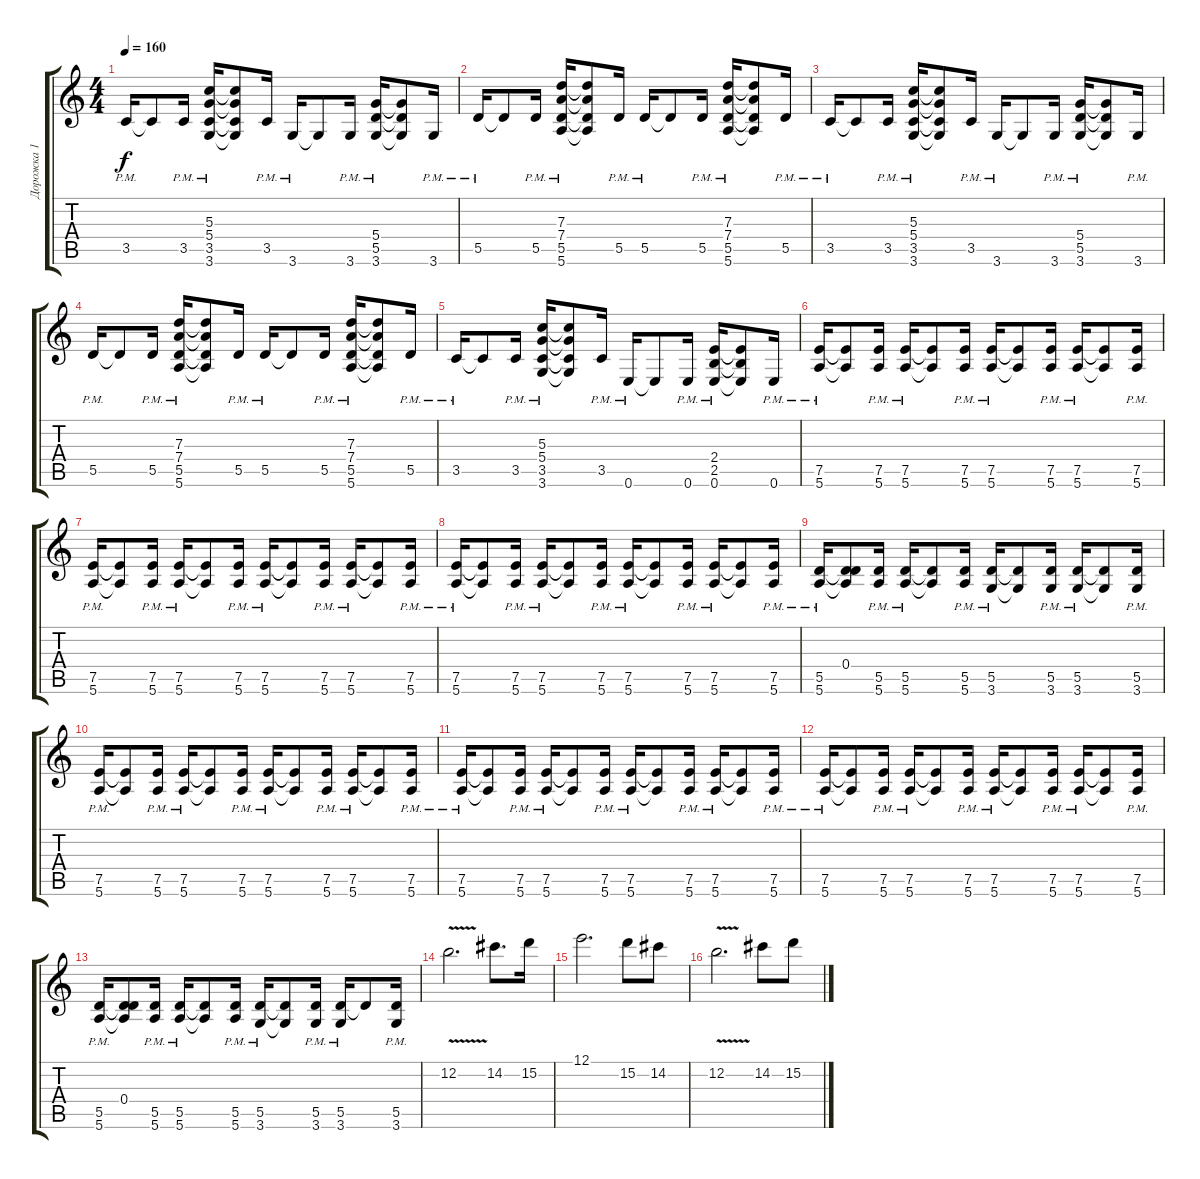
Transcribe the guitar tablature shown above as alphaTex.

\track ("Дорожка 1" "Дорожка 1") {instrument distortionguitar}
\staff {score tabs}
\tuning (E4 B3 G3 D3 A2 E2) {hide}
\ts (4 4)
\tempo 160
\clef g2
\ks c
3.5{pm}.16{dy f} 3.5{t}.8 3.5{pm}.16 (5.3{pm} 5.4{pm} 3.5{pm} 3.6{pm}).16 (5.3{t} 5.4{t} 3.5{t} 3.6{t}).8 3.5{pm}.16 3.6{pm}.16 3.6{t}.8 3.6{pm}.16 (5.4{pm} 5.5{pm} 3.6{pm}).16 (5.4{t} 5.5{t} 3.6{t}).8 3.6{pm}.16 |
5.5{pm}.16 5.5{t}.8 5.5{pm}.16 (7.3{pm} 7.4{pm} 5.5{pm} 5.6{pm}).16 (7.3{t} 7.4{t} 5.5{t} 5.6{t}).8 5.5{pm}.16 5.5{pm}.16 5.5{t}.8 5.5{pm}.16 (7.3{pm} 7.4{pm} 5.5{pm} 5.6{pm}).16 (7.3{t} 7.4{t} 5.5{t} 5.6{t}).8 5.5{pm}.16 |
3.5{pm}.16 3.5{t}.8 3.5{pm}.16 (5.3{pm} 5.4{pm} 3.5{pm} 3.6{pm}).16 (5.3{t} 5.4{t} 3.5{t} 3.6{t}).8 3.5{pm}.16 3.6{pm}.16 3.6{t}.8 3.6{pm}.16 (5.4{pm} 5.5{pm} 3.6{pm}).16 (5.4{t} 5.5{t} 3.6{t}).8 3.6{pm}.16 |
5.5{pm}.16 5.5{t}.8 5.5{pm}.16 (7.3{pm} 7.4{pm} 5.5{pm} 5.6{pm}).16 (7.3{t} 7.4{t} 5.5{t} 5.6{t}).8 5.5{pm}.16 5.5{pm}.16 5.5{t}.8 5.5{pm}.16 (7.3{pm} 7.4{pm} 5.5{pm} 5.6{pm}).16 (7.3{t} 7.4{t} 5.5{t} 5.6{t}).8 5.5{pm}.16 |
3.5{pm}.16 3.5{t}.8 3.5{pm}.16 (5.3{pm} 5.4{pm} 3.5{pm} 3.6{pm}).16 (5.3{t} 5.4{t} 3.5{t} 3.6{t}).8 3.5{pm}.16 0.6{pm}.16 0.6{t}.8 0.6{pm}.16 (2.4{pm} 2.5{pm} 0.6{pm}).16 (2.4{t} 2.5{t} 0.6{t}).8 0.6{pm}.16 |
(7.5{pm} 5.6{pm}).16 (7.5{t} 5.6{t}).8 (7.5{pm} 5.6{pm}).16 (7.5{pm} 5.6{pm}).16 (7.5{t} 5.6{t}).8 (7.5{pm} 5.6{pm}).16 (7.5{pm} 5.6{pm}).16 (7.5{t} 5.6{t}).8 (7.5{pm} 5.6{pm}).16 (7.5{pm} 5.6{pm}).16 (7.5{t} 5.6{t}).8 (7.5{pm} 5.6{pm}).16 |
(7.5{pm} 5.6{pm}).16 (7.5{t} 5.6{t}).8 (7.5{pm} 5.6{pm}).16 (7.5{pm} 5.6{pm}).16 (7.5{t} 5.6{t}).8 (7.5{pm} 5.6{pm}).16 (7.5{pm} 5.6{pm}).16 (7.5{t} 5.6{t}).8 (7.5{pm} 5.6{pm}).16 (7.5{pm} 5.6{pm}).16 (7.5{t} 5.6{t}).8 (7.5{pm} 5.6{pm}).16 |
(7.5{pm} 5.6{pm}).16 (7.5{t} 5.6{t}).8 (7.5{pm} 5.6{pm}).16 (7.5{pm} 5.6{pm}).16 (7.5{t} 5.6{t}).8 (7.5{pm} 5.6{pm}).16 (7.5{pm} 5.6{pm}).16 (7.5{t} 5.6{t}).8 (7.5{pm} 5.6{pm}).16 (7.5{pm} 5.6{pm}).16 (7.5{t} 5.6{t}).8 (7.5{pm} 5.6{pm}).16 |
(5.5{pm} 5.6).16 (0.4 5.5{t} 5.6{t}).8 (5.5{pm} 5.6).16 (5.5{pm} 5.6).16 (5.5{t} 5.6{t}).8 (5.5{pm} 5.6).16 (5.5{pm} 3.6{pm}).16 (5.5{t} 3.6{t}).8 (5.5{pm} 3.6{pm}).16 (5.5{pm} 3.6{pm}).16 (5.5{t} 3.6{t}).8 (5.5{pm} 3.6{pm}).16 |
(7.5{pm} 5.6{pm}).16 (7.5{t} 5.6{t}).8 (7.5{pm} 5.6{pm}).16 (7.5{pm} 5.6{pm}).16 (7.5{t} 5.6{t}).8 (7.5{pm} 5.6{pm}).16 (7.5{pm} 5.6{pm}).16 (7.5{t} 5.6{t}).8 (7.5{pm} 5.6{pm}).16 (7.5{pm} 5.6{pm}).16 (7.5{t} 5.6{t}).8 (7.5{pm} 5.6{pm}).16 |
(7.5{pm} 5.6{pm}).16 (7.5{t} 5.6{t}).8 (7.5{pm} 5.6{pm}).16 (7.5{pm} 5.6{pm}).16 (7.5{t} 5.6{t}).8 (7.5{pm} 5.6{pm}).16 (7.5{pm} 5.6{pm}).16 (7.5{t} 5.6{t}).8 (7.5{pm} 5.6{pm}).16 (7.5{pm} 5.6{pm}).16 (7.5{t} 5.6{t}).8 (7.5{pm} 5.6).16 |
(7.5{pm} 5.6{pm}).16 (7.5{t} 5.6{t}).8 (7.5{pm} 5.6{pm}).16 (7.5{pm} 5.6{pm}).16 (7.5{t} 5.6{t}).8 (7.5{pm} 5.6{pm}).16 (7.5{pm} 5.6{pm}).16 (7.5{t} 5.6{t}).8 (7.5{pm} 5.6{pm}).16 (7.5{pm} 5.6{pm}).16 (7.5{t} 5.6{t}).8 (7.5{pm} 5.6{pm}).16 |
(5.5{pm} 5.6).16 (0.4 5.5{t} 5.6{t}).8 (5.5{pm} 5.6).16 (5.5{pm} 5.6).16 (5.5{t} 5.6{t}).8 (5.5{pm} 5.6).16 (5.5{pm} 3.6{pm}).16 (5.5{t} 3.6{t}).8 (5.5{pm} 3.6{pm}).16 (5.5{pm} 3.6{pm}).16 5.5{t}.8 (5.5{pm} 3.6{pm}).16 |
12.2{v}.2{d} 14.2.8{d} 15.2.16 |
12.1.2{d} 15.2.8 14.2.8 |
12.2{v}.2{d} 14.2.8 15.2.8
